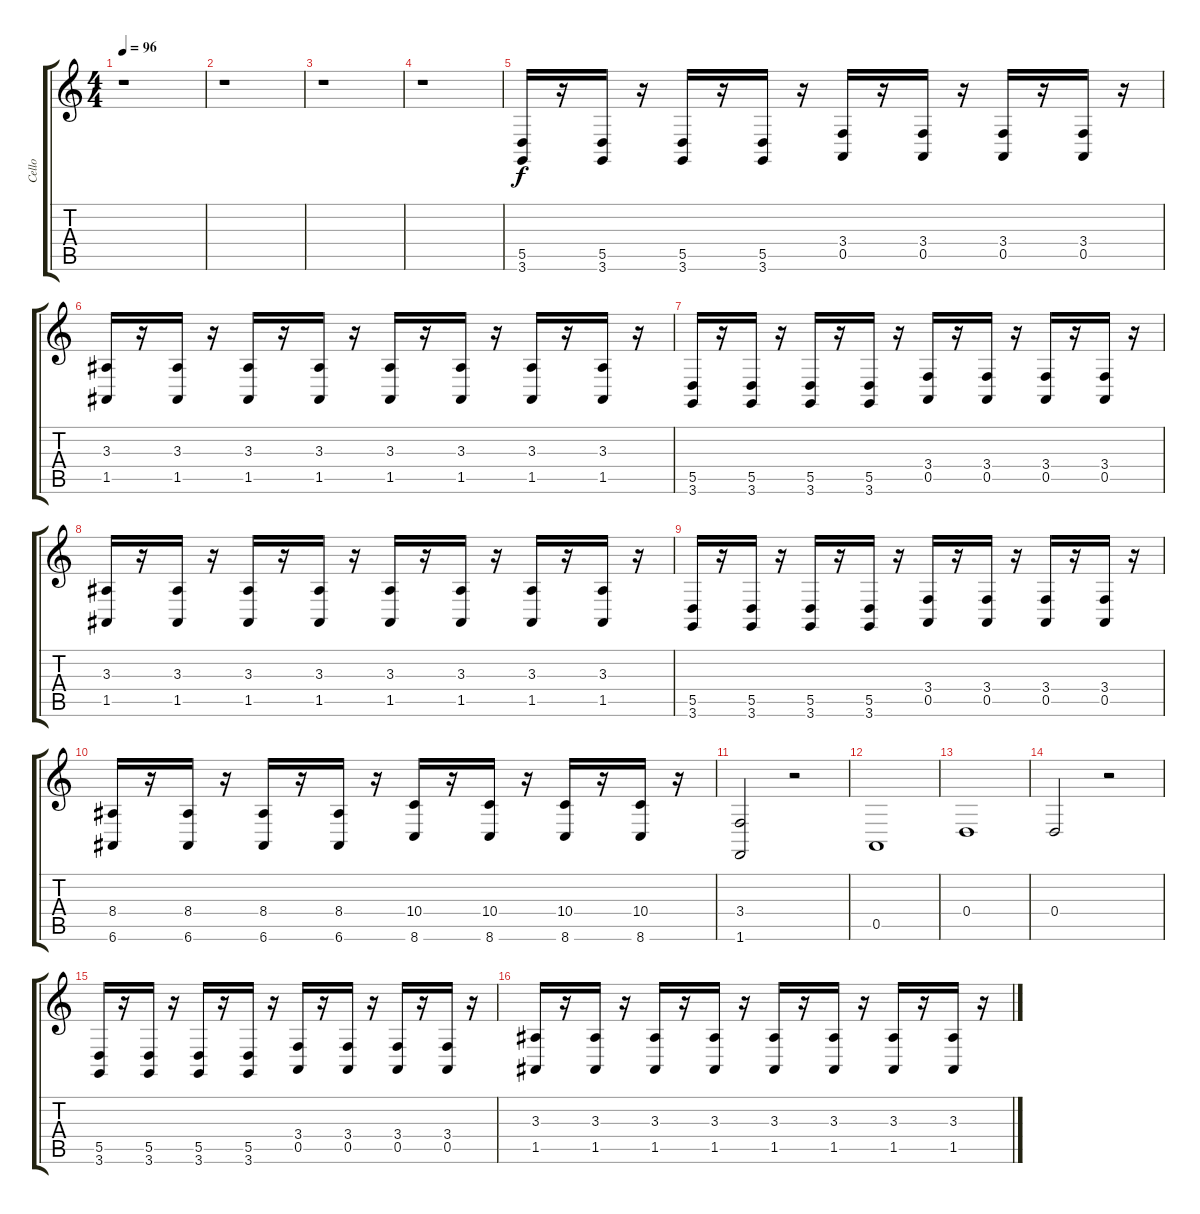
\track ("Cello" "Cello") {instrument cello}
\staff {score tabs}
\tuning (E4 B3 G3 D3 A2 E2) {hide}
\ts (4 4)
\tempo 96
\clef g2
\ks c
r.1{dy f instrument cello} |
r.1 |
r.1 |
r.1 |
(5.5 3.6).16 r.16 (5.5 3.6).16 r.16 (5.5 3.6).16 r.16 (5.5 3.6).16 r.16 (3.4 0.5).16 r.16 (3.4 0.5).16 r.16 (3.4 0.5).16 r.16 (3.4 0.5).16 r.16 |
(3.3 1.5).16 r.16 (3.3 1.5).16 r.16 (3.3 1.5).16 r.16 (3.3 1.5).16 r.16 (3.3 1.5).16 r.16 (3.3 1.5).16 r.16 (3.3 1.5).16 r.16 (3.3 1.5).16 r.16 |
(5.5 3.6).16 r.16 (5.5 3.6).16 r.16 (5.5 3.6).16 r.16 (5.5 3.6).16 r.16 (3.4 0.5).16 r.16 (3.4 0.5).16 r.16 (3.4 0.5).16 r.16 (3.4 0.5).16 r.16 |
(3.3 1.5).16 r.16 (3.3 1.5).16 r.16 (3.3 1.5).16 r.16 (3.3 1.5).16 r.16 (3.3 1.5).16 r.16 (3.3 1.5).16 r.16 (3.3 1.5).16 r.16 (3.3 1.5).16 r.16 |
(5.5 3.6).16 r.16 (5.5 3.6).16 r.16 (5.5 3.6).16 r.16 (5.5 3.6).16 r.16 (3.4 0.5).16 r.16 (3.4 0.5).16 r.16 (3.4 0.5).16 r.16 (3.4 0.5).16 r.16 |
(8.4 6.6).16 r.16 (8.4 6.6).16 r.16 (8.4 6.6).16 r.16 (8.4 6.6).16 r.16 (10.4 8.6).16 r.16 (10.4 8.6).16 r.16 (10.4 8.6).16 r.16 (10.4 8.6).16 r.16 |
(3.4 1.6).2 r.2 |
0.5.1 |
0.4.1 |
0.4.2 r.2 |
(5.5 3.6).16 r.16 (5.5 3.6).16 r.16 (5.5 3.6).16 r.16 (5.5 3.6).16 r.16 (3.4 0.5).16 r.16 (3.4 0.5).16 r.16 (3.4 0.5).16 r.16 (3.4 0.5).16 r.16 |
(3.3 1.5).16 r.16 (3.3 1.5).16 r.16 (3.3 1.5).16 r.16 (3.3 1.5).16 r.16 (3.3 1.5).16 r.16 (3.3 1.5).16 r.16 (3.3 1.5).16 r.16 (3.3 1.5).16 r.16
